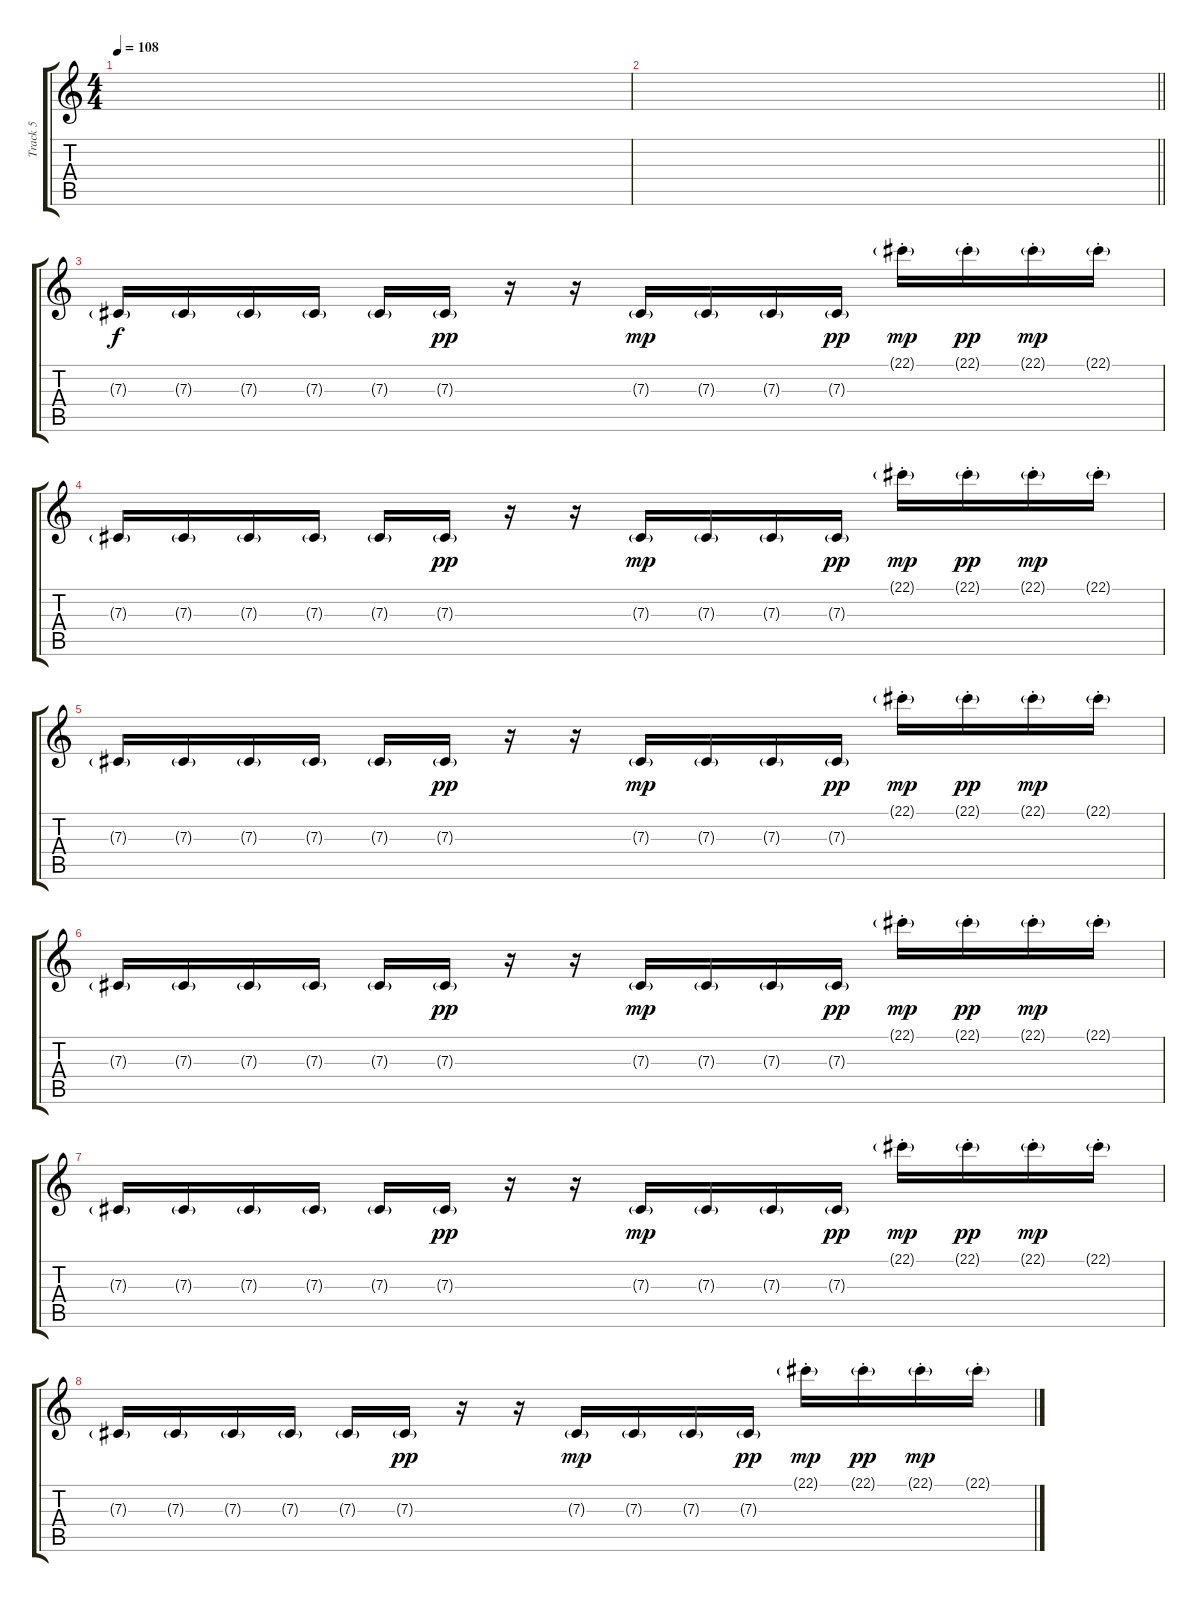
\track ("Track 5" "Track 5") {instrument steeldrums}
\staff {score tabs}
\tuning (Eb4 Bb3 Gb3 Db3 Ab2 Db2) {hide}
\ts (4 4)
\section ("" "")
\tempo 108
\clef g2
\ks c
|
\barLineRight lightlight
|
\section ("" "")
7.3{g}.16 7.3{g}.16 7.3{g}.16 7.3{g}.16 7.3{g}.16 7.3{g}.16{dy pp} r.16 r.16 7.3{g}.16{dy mp} 7.3{g}.16 7.3{g}.16 7.3{g}.16{dy pp} 22.1{g st}.16{dy mp} 22.1{g st}.16{dy pp} 22.1{g st}.16{dy mp} 22.1{g st}.16 |
7.3{g}.16 7.3{g}.16 7.3{g}.16 7.3{g}.16 7.3{g}.16 7.3{g}.16{dy pp} r.16 r.16 7.3{g}.16{dy mp} 7.3{g}.16 7.3{g}.16 7.3{g}.16{dy pp} 22.1{g st}.16{dy mp} 22.1{g st}.16{dy pp} 22.1{g st}.16{dy mp} 22.1{g st}.16 |
7.3{g}.16 7.3{g}.16 7.3{g}.16 7.3{g}.16 7.3{g}.16 7.3{g}.16{dy pp} r.16 r.16 7.3{g}.16{dy mp} 7.3{g}.16 7.3{g}.16 7.3{g}.16{dy pp} 22.1{g st}.16{dy mp} 22.1{g st}.16{dy pp} 22.1{g st}.16{dy mp} 22.1{g st}.16 |
7.3{g}.16 7.3{g}.16 7.3{g}.16 7.3{g}.16 7.3{g}.16 7.3{g}.16{dy pp} r.16 r.16 7.3{g}.16{dy mp} 7.3{g}.16 7.3{g}.16 7.3{g}.16{dy pp} 22.1{g st}.16{dy mp} 22.1{g st}.16{dy pp} 22.1{g st}.16{dy mp} 22.1{g st}.16 |
7.3{g}.16 7.3{g}.16 7.3{g}.16 7.3{g}.16 7.3{g}.16 7.3{g}.16{dy pp} r.16 r.16 7.3{g}.16{dy mp} 7.3{g}.16 7.3{g}.16 7.3{g}.16{dy pp} 22.1{g st}.16{dy mp} 22.1{g st}.16{dy pp} 22.1{g st}.16{dy mp} 22.1{g st}.16 |
7.3{g}.16 7.3{g}.16 7.3{g}.16 7.3{g}.16 7.3{g}.16 7.3{g}.16{dy pp} r.16 r.16 7.3{g}.16{dy mp} 7.3{g}.16 7.3{g}.16 7.3{g}.16{dy pp} 22.1{g st}.16{dy mp} 22.1{g st}.16{dy pp} 22.1{g st}.16{dy mp} 22.1{g st}.16
